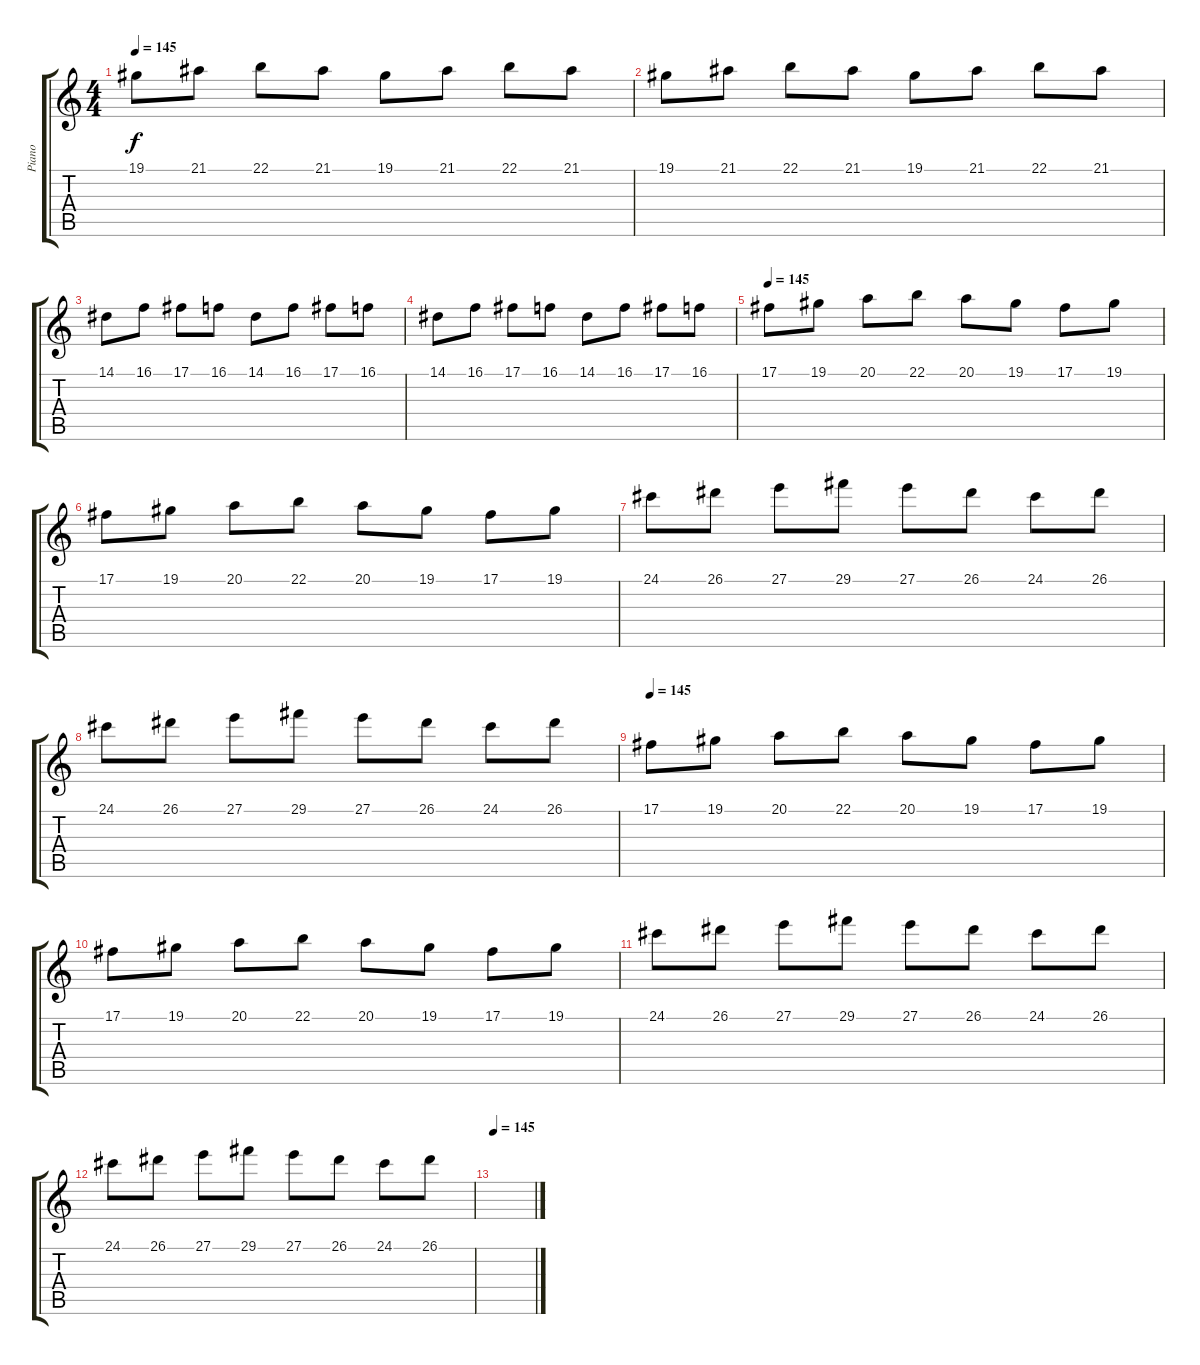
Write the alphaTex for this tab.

\track ("Piano" "Piano") {instrument brightacousticpiano}
\staff {score tabs}
\tuning (Db4 Ab3 E3 B2 Gb2 Db2) {hide}
\ts (4 4)
\tempo 145
\clef g2
\ks c
19.1.8{dy f} 21.1.8 22.1.8 21.1.8 19.1.8 21.1.8 22.1.8 21.1.8 |
19.1.8 21.1.8 22.1.8 21.1.8 19.1.8 21.1.8 22.1.8 21.1.8 |
14.1.8 16.1.8 17.1.8 16.1.8 14.1.8 16.1.8 17.1.8 16.1.8 |
14.1.8 16.1.8 17.1.8 16.1.8 14.1.8 16.1.8 17.1.8 16.1.8 |
\tempo 145
17.1.8 19.1.8 20.1.8 22.1.8 20.1.8 19.1.8 17.1.8 19.1.8 |
17.1.8 19.1.8 20.1.8 22.1.8 20.1.8 19.1.8 17.1.8 19.1.8 |
24.1.8 26.1.8 27.1.8 29.1.8 27.1.8 26.1.8 24.1.8 26.1.8 |
24.1.8 26.1.8 27.1.8 29.1.8 27.1.8 26.1.8 24.1.8 26.1.8 |
\tempo 145
17.1.8 19.1.8 20.1.8 22.1.8 20.1.8 19.1.8 17.1.8 19.1.8 |
17.1.8 19.1.8 20.1.8 22.1.8 20.1.8 19.1.8 17.1.8 19.1.8 |
24.1.8 26.1.8 27.1.8 29.1.8 27.1.8 26.1.8 24.1.8 26.1.8 |
24.1.8 26.1.8 27.1.8 29.1.8 27.1.8 26.1.8 24.1.8 26.1.8 |
\tempo 145
